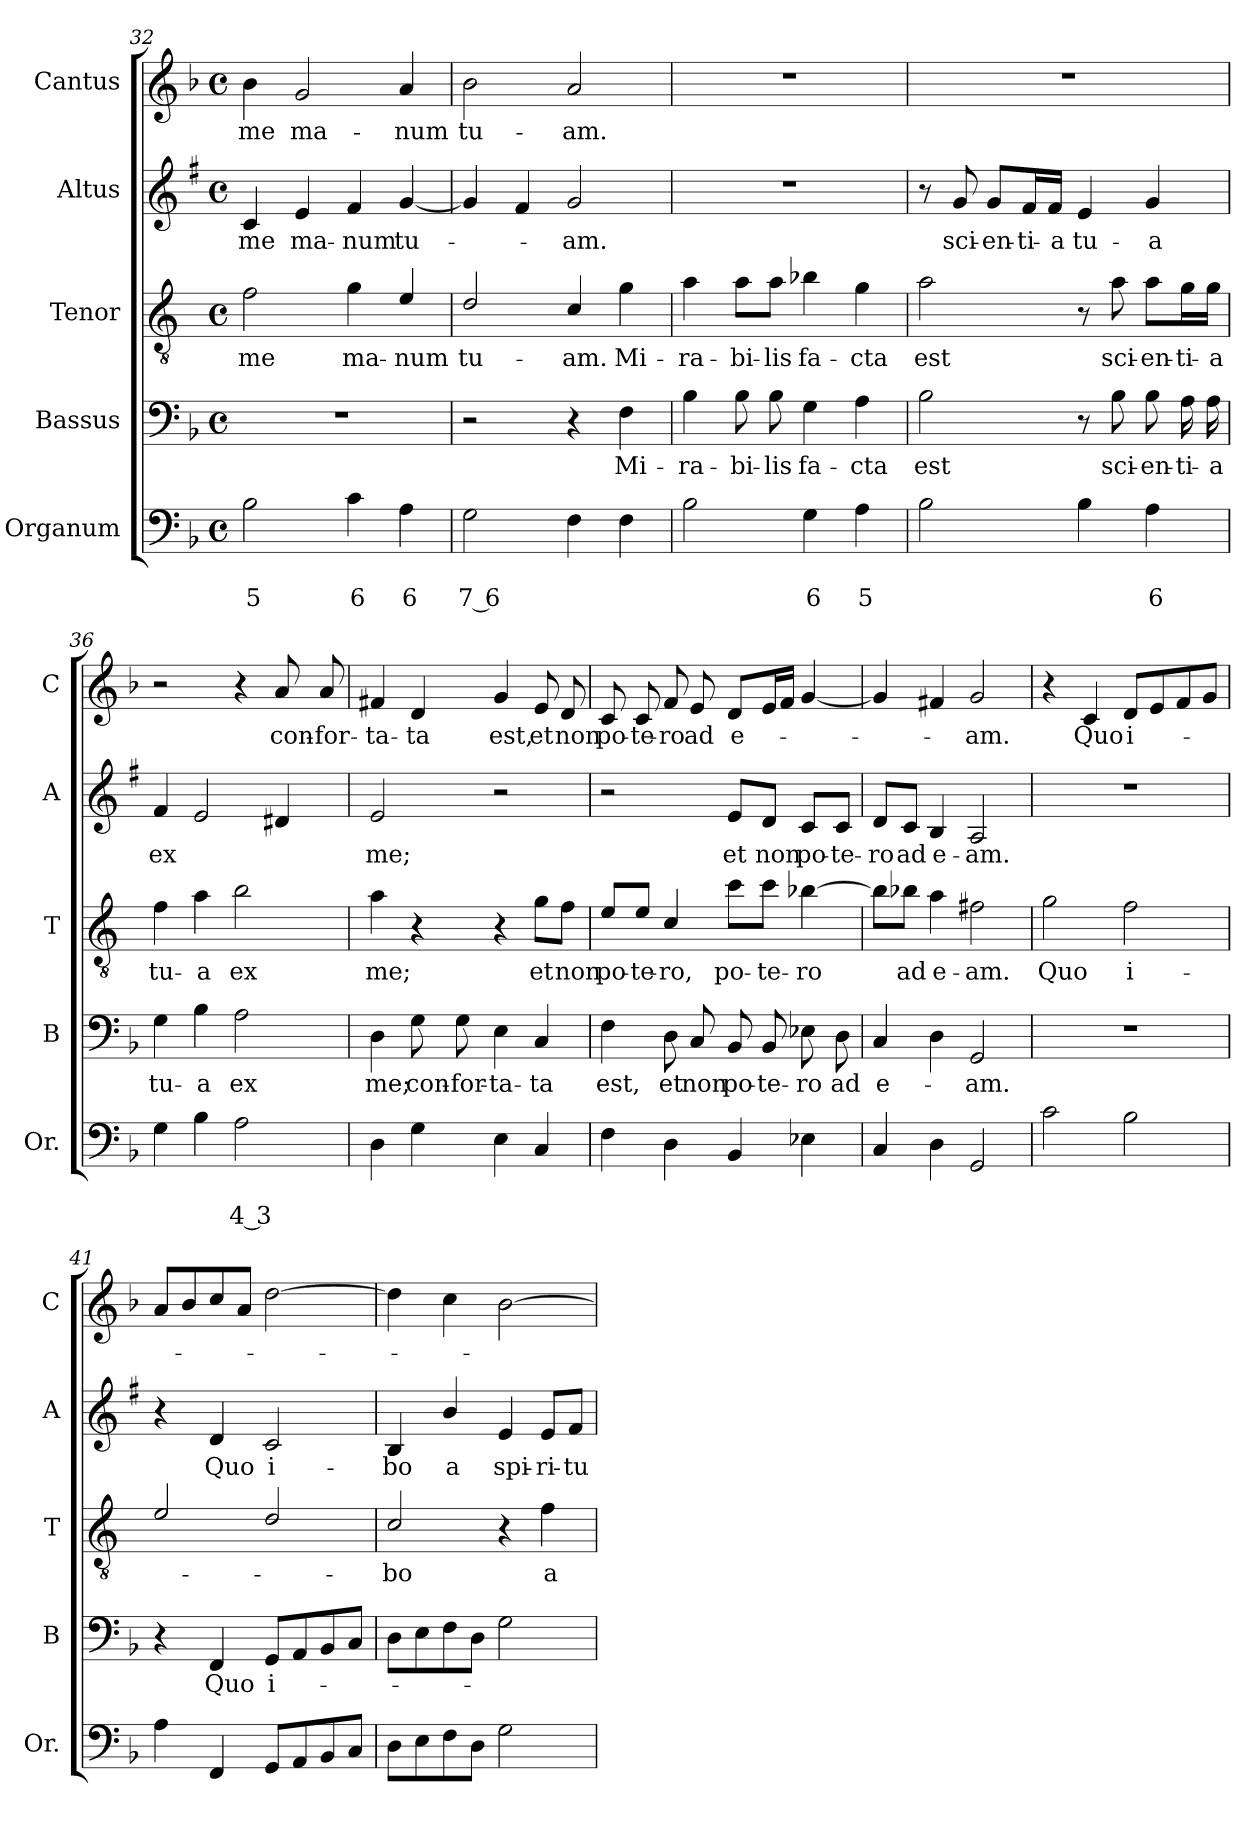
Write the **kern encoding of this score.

**kern	**text	**text	**kern	**text	**kern	**text	**kern	**text	**kern	**text
*part5	*part5	*part5	*part4	*part4	*part3	*part3	*part2	*part2	*part1	*part1
*staff5	*staff5	*staff5	*staff4	*staff4	*staff3	*staff3	*staff2	*staff2	*staff1	*staff1
*I"Organum	*	*	*I"Bassus	*	*I"Tenor	*	*I"Altus	*	*I"Cantus	*
*I'Or.	*	*	*I'B	*	*I'T	*	*I'A	*	*I'C	*
*clefF4	*	*	*clefF4	*	*clefGv2	*	*clefG2	*	*clefG2	*
*	*	*	*	*	*ITrd4c7	*	*ITrd1c2	*	*	*
*k[b-]	*	*	*k[b-]	*	*k[b-]	*	*k[b-]	*	*k[b-]	*
*F:	*	*	*F:	*	*F:	*	*F:	*	*F:	*
*M4/4	*	*	*M4/4	*	*M4/4	*	*M4/4	*	*M4/4	*
*met(c)	*	*	*met(c)	*	*met(c)	*	*met(c)	*	*met(c)	*
=32	=32	=32	=32	=32	=32	=32	=32	=32	=32	=32
!	!	!LO:LY:b	!	!	!	!LO:LY:b	!	!LO:LY:b	!	!LO:LY:b
2B-\	.	5	1r	.	2B-\	me	4B-/	me	4b-\	me
!	!	!	!	!	!	!	!	!LO:LY:b	!	!LO:LY:b
.	.	.	.	.	.	.	4d/	ma-	2g/	ma-
!	!	!LO:LY:b	!	!	!	!LO:LY:b	!	!LO:LY:b	!	!
4c\	.	6	.	.	4c\	ma-	4e/	-num	.	.
!	!	!LO:LY:b	!	!	!	!LO:LY:b	!	!LO:LY:b	!	!LO:LY:b
4A\	.	6	.	.	4A/	-num	[4f/	tu-	4a/	-num
=33	=33	=33	=33	=33	=33	=33	=33	=33	=33	=33
!	!	!LO:LY:b	!	!	!	!LO:LY:b	!	!	!	!LO:LY:b
2G\	.	7 6	2r	.	2G/	tu-	4f/]	.	2b-\	tu-
.	.	.	.	.	.	.	4e/	.	.	.
!	!	!	!	!	!	!LO:LY:b	!	!LO:LY:b	!	!LO:LY:b
4F\	.	.	4r	.	4F/	-am.	2f/	-am.	2a/	-am.
!	!	!	!	!LO:LY:b	!	!LO:LY:b	!	!	!	!
4F\	.	.	4F\	Mi-	4c\	Mi-	.	.	.	.
=34	=34	=34	=34	=34	=34	=34	=34	=34	=34	=34
!	!	!	!	!LO:LY:b	!	!LO:LY:b	!	!	!	!
2B-\	.	.	4B-\	-ra-	4d\	-ra-	1r	.	1r	.
!	!	!	!	!LO:LY:b	!	!LO:LY:b	!	!	!	!
.	.	.	8B-\	-bi-	8d\L	-bi-	.	.	.	.
!	!	!	!	!LO:LY:b	!	!LO:LY:b	!	!	!	!
.	.	.	8B-\	-lis	8d\J	-lis	.	.	.	.
!	!	!LO:LY:b	!	!LO:LY:b	!	!LO:LY:b	!	!	!	!
4G\	.	6	4G\	fa-	4e-X\	fa-	.	.	.	.
!	!	!LO:LY:b	!	!LO:LY:b	!	!LO:LY:b	!	!	!	!
4A\	.	5	4A\	-cta	4c\	-cta	.	.	.	.
!!LO:LB:g=z
=35	=35	=35	=35	=35	=35	=35	=35	=35	=35	=35
!	!	!	!	!LO:LY:b	!	!LO:LY:b	!	!	!	!
2B-\	.	.	2B-\	est	2d\	est	8r	.	1r	.
!	!	!	!	!	!	!	!	!LO:LY:b	!	!
.	.	.	.	.	.	.	8f/	sci-	.	.
!	!	!	!	!	!	!	!	!LO:LY:b	!	!
.	.	.	.	.	.	.	8f/L	-en-	.	.
!	!	!	!	!	!	!	!	!LO:LY:b	!	!
.	.	.	.	.	.	.	16e/L	-ti-	.	.
!	!	!	!	!	!	!	!	!LO:LY:b	!	!
.	.	.	.	.	.	.	16e/JJ	-a	.	.
!	!	!	!	!	!	!	!	!LO:LY:b	!	!
4B-\	.	.	8r	.	8r	.	4d/	tu-	.	.
!	!	!	!	!LO:LY:b	!	!LO:LY:b	!	!	!	!
.	.	.	8B-\	sci-	8d\	sci-	.	.	.	.
!	!	!LO:LY:b	!	!LO:LY:b	!	!LO:LY:b	!	!LO:LY:b	!	!
4A\	.	6	8B-\	-en-	8d\L	-en-	4f/	-a	.	.
!	!	!	!	!LO:LY:b	!	!LO:LY:b	!	!	!	!
.	.	.	16A\	-ti-	16c\L	-ti-	.	.	.	.
!	!	!	!	!LO:LY:b	!	!LO:LY:b	!	!	!	!
.	.	.	16A\	-a	16c\JJ	-a	.	.	.	.
=36	=36	=36	=36	=36	=36	=36	=36	=36	=36	=36
!	!	!	!	!LO:LY:b	!	!LO:LY:b	!	!LO:LY:b	!	!
4G\	.	.	4G\	tu-	4B-\	tu-	4e/	ex	2r	.
!	!	!	!	!LO:LY:b	!	!LO:LY:b	!	!	!	!
4B-\	.	.	4B-\	-a	4d\	-a	2d/	.	.	.
!	!	!LO:LY:b	!	!LO:LY:b	!	!LO:LY:b	!	!	!	!
2A\	.	4 3	2A\	ex	2e\	ex	.	.	4r	.
!	!	!	!	!	!	!	!	!	!	!LO:LY:b
.	.	.	.	.	.	.	4c#X/	.	8a/	con-
!	!	!	!	!	!	!	!	!	!	!LO:LY:b
.	.	.	.	.	.	.	.	.	8a/	-for-
=37	=37	=37	=37	=37	=37	=37	=37	=37	=37	=37
!	!	!	!	!LO:LY:b	!	!LO:LY:b	!	!LO:LY:b	!	!LO:LY:b
4D\	.	.	4D\	me;	4d\	me;	2d/	me;	4f#X/	-ta-
!	!	!	!	!LO:LY:b	!	!	!	!	!	!LO:LY:b
4G\	.	.	8G\	con-	4r	.	.	.	4d/	-ta
!	!	!	!	!LO:LY:b	!	!	!	!	!	!
.	.	.	8G\	-for-	.	.	.	.	.	.
!	!	!	!	!LO:LY:b	!	!	!	!	!	!LO:LY:b
4E\	.	.	4E\	-ta-	4r	.	2r	.	4g/	est,
!	!	!	!	!LO:LY:b	!	!LO:LY:b	!	!	!	!LO:LY:b
4C/	.	.	4C/	-ta	8c\L	et	.	.	8e/	et
!	!	!	!	!	!	!LO:LY:b	!	!	!	!LO:LY:b
.	.	.	.	.	8B-\J	non	.	.	8d/	non
=38	=38	=38	=38	=38	=38	=38	=38	=38	=38	=38
!	!	!	!	!LO:LY:b	!	!LO:LY:b	!	!	!	!LO:LY:b
4F\	.	.	4F\	est,	8A/L	po-	2r	.	8c/	po-
!	!	!	!	!	!	!LO:LY:b	!	!	!	!LO:LY:b
.	.	.	.	.	8A/J	-te-	.	.	8c/	-te-
!	!	!	!	!LO:LY:b	!	!LO:LY:b	!	!	!	!LO:LY:b
4D\	.	.	8D\	et	4F/	-ro,	.	.	8f/	-ro
!	!	!	!	!LO:LY:b	!	!	!	!	!	!LO:LY:b
.	.	.	8C/	non	.	.	.	.	8e/	ad
!	!	!	!	!LO:LY:b	!	!LO:LY:b	!	!LO:LY:b	!	!LO:LY:b
4BB-/	.	.	8BB-/	po-	8f\L	po-	8d/L	et	8d/L	e-
!	!	!	!	!LO:LY:b	!	!LO:LY:b	!	!LO:LY:b	!	!
.	.	.	8BB-/	-te-	8f\J	-te-	8c/J	non	16e/L	.
.	.	.	.	.	.	.	.	.	16f/JJ	.
!	!	!	!	!LO:LY:b	!	!LO:LY:b	!	!LO:LY:b	!	!
4E-X\	.	.	8E-X\	-ro	[4e-X\	-ro	8B-/L	po-	[4g/	.
!	!	!	!	!LO:LY:b	!	!	!	!LO:LY:b	!	!
.	.	.	8D\	ad	.	.	8B-/J	-te-	.	.
=39	=39	=39	=39	=39	=39	=39	=39	=39	=39	=39
!	!	!	!	!LO:LY:b	!	!	!	!LO:LY:b	!	!
4C/	.	.	4C/	e-	8e-\L]	.	8c/L	-ro	4g/]	.
!	!	!	!	!	!	!LO:LY:b	!	!LO:LY:b	!	!
.	.	.	.	.	8e-X\J	ad	8B-/J	ad	.	.
!	!	!	!	!	!	!LO:LY:b	!	!LO:LY:b	!	!
4D\	.	.	4D\	.	4d\	e-	4A/	e-	4f#X/	.
!	!	!	!	!LO:LY:b	!	!LO:LY:b	!	!LO:LY:b	!	!LO:LY:b
2GG/	.	.	2GG/	-am.	2Bn\	-am.	2G/	-am.	2g/	-am.
!!LO:LB:g=z
=40	=40	=40	=40	=40	=40	=40	=40	=40	=40	=40
!	!	!	!	!	!	!LO:LY:b	!	!	!	!
2c\	.	.	1r	.	2c\	Quo	1r	.	4r	.
!	!	!	!	!	!	!	!	!	!	!LO:LY:b
.	.	.	.	.	.	.	.	.	4c/	Quo
!	!	!	!	!	!	!LO:LY:b	!	!	!	!LO:LY:b
2B-\	.	.	.	.	2B-\	i-	.	.	8d/L	i-
.	.	.	.	.	.	.	.	.	8e/	.
.	.	.	.	.	.	.	.	.	8f/	.
.	.	.	.	.	.	.	.	.	8g/J	.
=41	=41	=41	=41	=41	=41	=41	=41	=41	=41	=41
4A\	.	.	4r	.	2A/	.	4r	.	8a/L	.
.	.	.	.	.	.	.	.	.	8b-/	.
!	!	!	!	!LO:LY:b	!	!	!	!LO:LY:b	!	!
4FF/	.	.	4FF/	Quo	.	.	4c/	Quo	8cc/	.
.	.	.	.	.	.	.	.	.	8a/J	.
!	!	!	!	!LO:LY:b	!	!	!	!LO:LY:b	!	!
8GG/L	.	.	8GG/L	i-	2G/	.	2B-/	i-	[2dd\	.
8AA/	.	.	8AA/	.	.	.	.	.	.	.
8BB-/	.	.	8BB-/	.	.	.	.	.	.	.
8C/J	.	.	8C/J	.	.	.	.	.	.	.
=42	=42	=42	=42	=42	=42	=42	=42	=42	=42	=42
!	!	!	!	!	!	!LO:LY:b	!	!LO:LY:b	!	!
8D\L	.	.	8D\L	.	2F/	-bo	4A/	-bo	4dd\]	.
8E\	.	.	8E\	.	.	.	.	.	.	.
!	!	!	!	!	!	!	!	!LO:LY:b	!	!
8F\	.	.	8F\	.	.	.	4a/	a	4cc\	.
8D\J	.	.	8D\J	.	.	.	.	.	.	.
!	!	!	!	!	!	!	!	!LO:LY:b	!	!
2G\	.	.	2G\	.	4r	.	4d/	spi-	[2b-\	.
!	!	!	!	!	!	!LO:LY:b	!	!LO:LY:b	!	!
.	.	.	.	.	4B-\	a	8d/L	-ri-	.	.
!	!	!	!	!	!	!	!	!LO:LY:b	!	!
.	.	.	.	.	.	.	8e/J	-tu	.	.
=	=	=	=	=	=	=	=	=	=	=
*-	*-	*-	*-	*-	*-	*-	*-	*-	*-	*-
